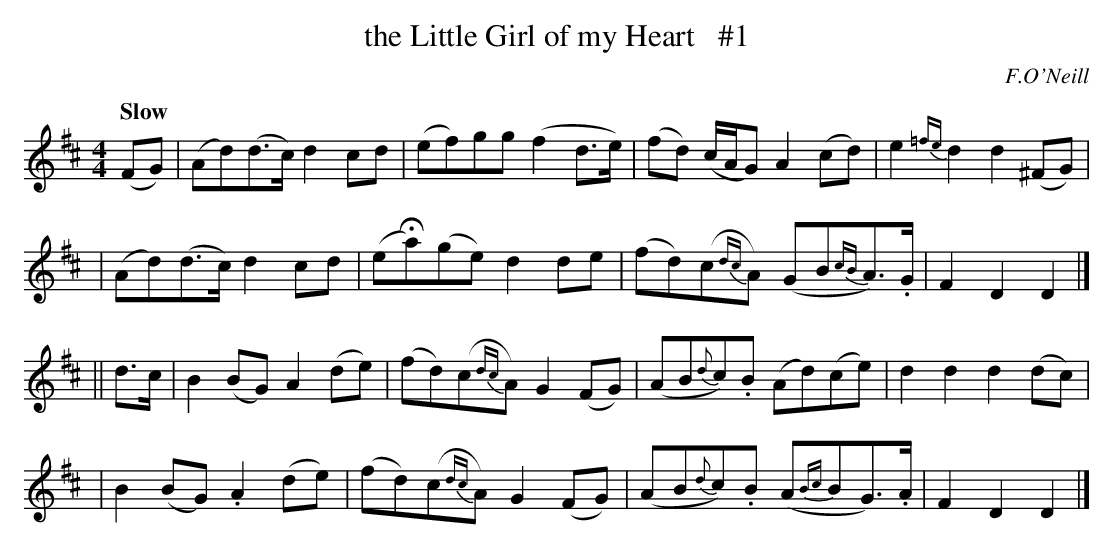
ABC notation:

X:1
T: the Little Girl of my Heart   #1
Q: "Slow"
O: F.O'Neill
M: 4/4
L: 1/8
K: D
(FG) \
| (Ad)(d>c) d2cd | (ef)gg (f2d>e) | (fd) (c/2A/2G) A2(cd) | e2{=fe}d2 d2(^FG) |
| (Ad)(d>c) d2cd | (eHa)(ge) d2de | (fd)(c{dc}A) (GB{cB}A>).G | F2D2 D2 |]
|| d>c \
| B2(BG)  A2(de) | (fd)(c{dc}A) G2(FG) | (AB{d}c).B (Ad)(ce) | d2d2 d2(dc) |
| B2(BG) .A2(de) | (fd)(c{dc}A) G2(FG) | (AB{d}c).B (A{Bc}BG>).A | F2D2 D2 |]
